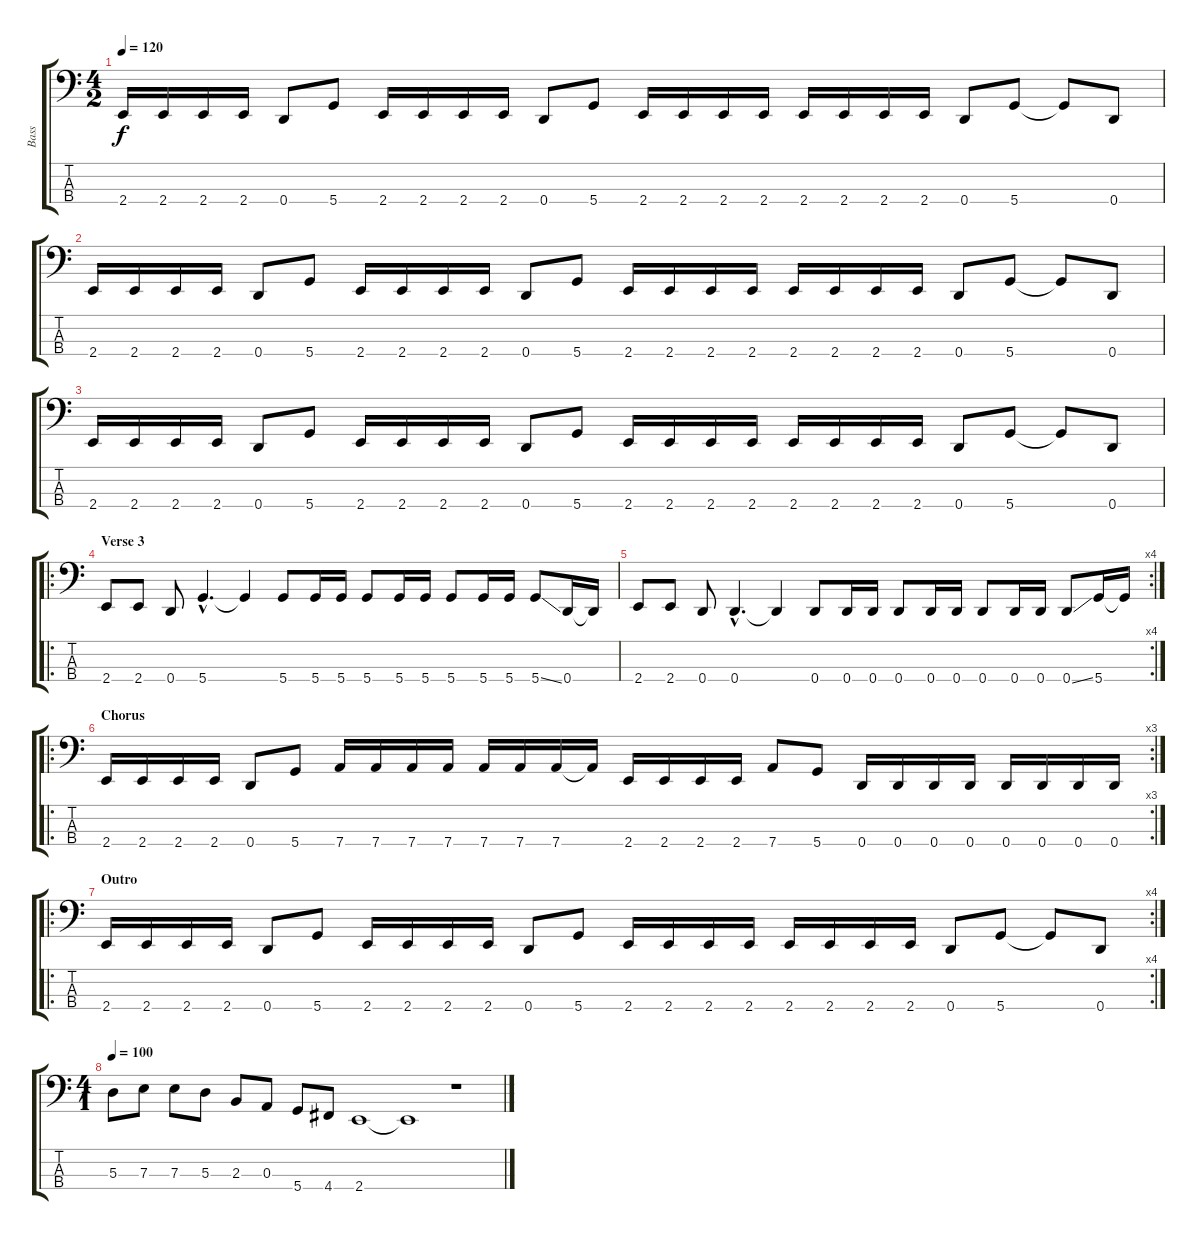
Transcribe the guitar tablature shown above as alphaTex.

\track ("Bass" "Bass") {instrument electricbasspick}
\staff {score tabs}
\tuning (G2 D2 A1 D1) {hide}
\ts (4 2)
\tempo 120
\clef f4
\ks c
2.4.16{dy f} 2.4.16 2.4.16 2.4.16 0.4.8 5.4.8 2.4.16 2.4.16 2.4.16 2.4.16 0.4.8 5.4.8 2.4.16 2.4.16 2.4.16 2.4.16 2.4.16 2.4.16 2.4.16 2.4.16 0.4.8 5.4.8 5.4{t}.8 0.4.8 |
2.4.16 2.4.16 2.4.16 2.4.16 0.4.8 5.4.8 2.4.16 2.4.16 2.4.16 2.4.16 0.4.8 5.4.8 2.4.16 2.4.16 2.4.16 2.4.16 2.4.16 2.4.16 2.4.16 2.4.16 0.4.8 5.4.8 5.4{t}.8 0.4.8 |
2.4.16 2.4.16 2.4.16 2.4.16 0.4.8 5.4.8 2.4.16 2.4.16 2.4.16 2.4.16 0.4.8 5.4.8 2.4.16 2.4.16 2.4.16 2.4.16 2.4.16 2.4.16 2.4.16 2.4.16 0.4.8 5.4.8 5.4{t}.8 0.4.8 |
\ro
\section ("" "Verse 3")
2.4.8 2.4.8 0.4.8 5.4{hac}.4{d} 5.4{t}.4 5.4.8 5.4.16 5.4.16 5.4.8 5.4.16 5.4.16 5.4.8 5.4.16 5.4.16 5.4{ss}.8 0.4.16 0.4{t}.16 |
\rc 4
2.4.8 2.4.8 0.4.8 0.4{hac}.4{d} 0.4{t}.4 0.4.8 0.4.16 0.4.16 0.4.8 0.4.16 0.4.16 0.4.8 0.4.16 0.4.16 0.4{ss}.8 5.4.16 5.4{t}.16 |
\ro
\rc 3
\section ("" "Chorus")
2.4.16 2.4.16 2.4.16 2.4.16 0.4.8 5.4.8 7.4.16 7.4.16 7.4.16 7.4.16 7.4.16 7.4.16 7.4.16 7.4{t}.16 2.4.16 2.4.16 2.4.16 2.4.16 7.4.8 5.4.8 0.4.16 0.4.16 0.4.16 0.4.16 0.4.16 0.4.16 0.4.16 0.4.16 |
\ro
\rc 4
\section ("" "Outro")
2.4.16 2.4.16 2.4.16 2.4.16 0.4.8 5.4.8 2.4.16 2.4.16 2.4.16 2.4.16 0.4.8 5.4.8 2.4.16 2.4.16 2.4.16 2.4.16 2.4.16 2.4.16 2.4.16 2.4.16 0.4.8 5.4.8 5.4{t}.8 0.4.8 |
\ts (4 1)
\tempo 100
5.3.8 7.3.8 7.3.8 5.3.8 2.3.8 0.3.8 5.4.8 4.4.8 2.4.1 2.4{t}.1 r.1
